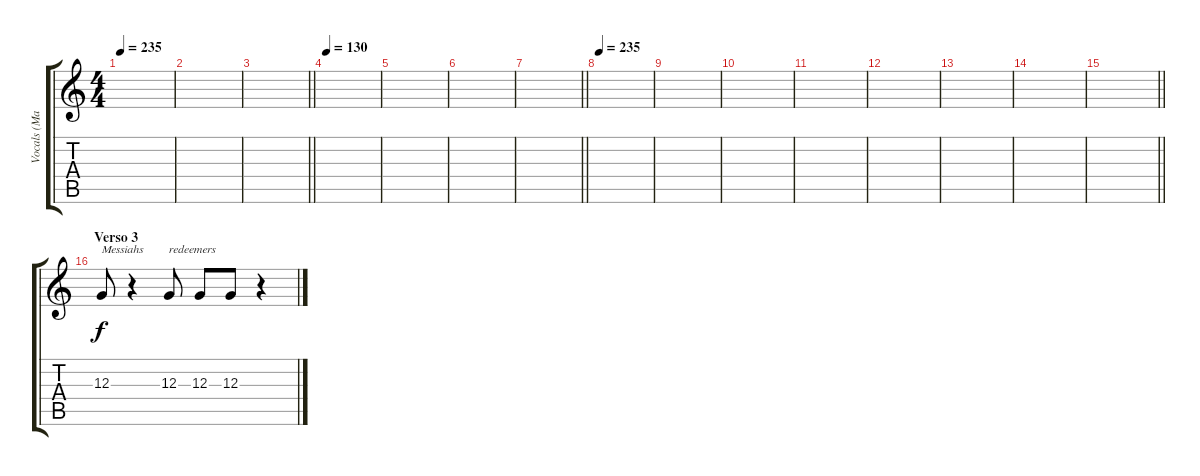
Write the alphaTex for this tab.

\track ("Vocals (Max)" "Vocals (Ma") {instrument lead6voice}
\staff {score tabs}
\tuning (E4 B3 G3 D3 A2 E2) {hide}
\ts (4 4)
\tempo 235
\clef g2
\ks c
|
|
\barLineRight lightlight
|
\tempo 130
|
|
|
\barLineRight lightlight
|
\tempo 235
|
|
|
|
|
|
|
\barLineRight lightlight
|
\section ("" "Verso 3")
12.3.8{txt "Messiahs"} r.4 12.3.8{txt "redeemers"} 12.3.8 12.3.8 r.4
